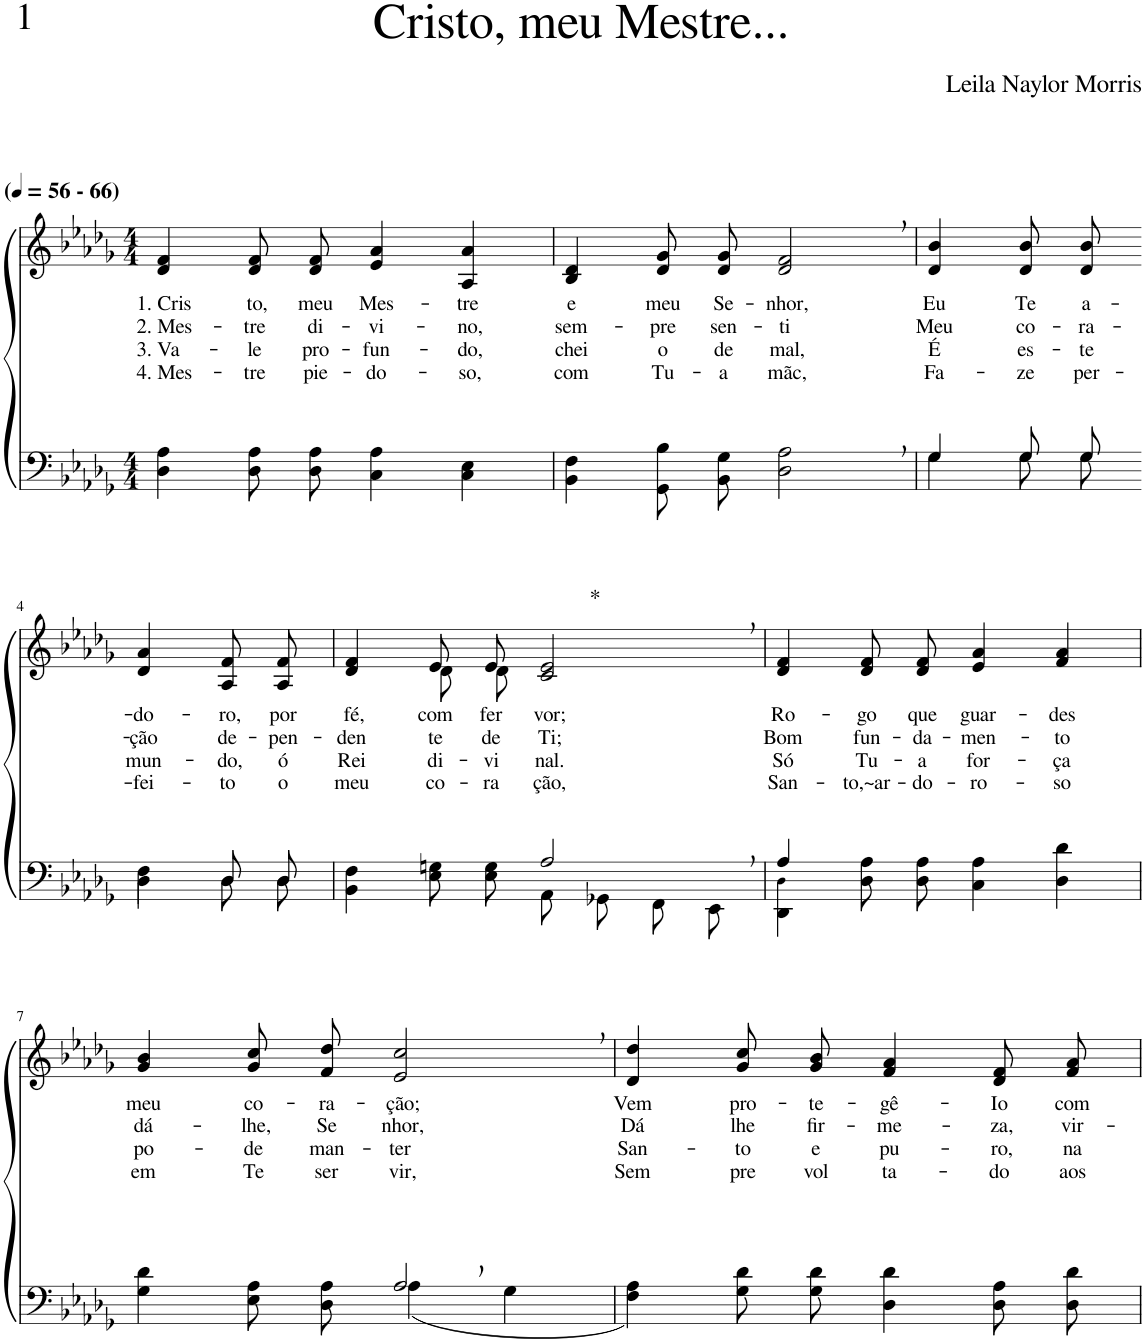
**kern	**kern	**text	**text	**text	**text	**harte
*part2	*part1	*part1	*part1	*part1	*part1	*part1
*staff2	*staff1	*staff1	*staff1	*staff1	*staff1	*
*I"Parte III e IV	*I"Parte I e II	*	*	*	*	*
*clefF4	*clefG2	*	*	*	*	*
*Trd-1c-2	*Trd-1c-2	*	*	*	*	*
*k[b-e-a-d-g-]	*k[b-e-a-d-g-]	*	*	*	*	*
*M4/4	*M4/4	*	*	*	*	*
*MM56	*MM56	*	*	*	*	*
=1	=1	=1	=1	=1	=1	=1
!	!LO:TX:a:B:t=(	!	!	!	!	!
!	!LO:TX:a:B:t=- 66)	!	!	!	!	!
!	!	!LO:LY:b	!LO:LY:b	!LO:LY:b	!LO:LY:b	!
4D-\ 4A-\	4d-/ 4f/	1. Cris	2. Mes-	3. Va-	4. Mes-	.
!	!	!LO:LY:b	!LO:LY:b	!LO:LY:b	!LO:LY:b	!
8D-\ 8A-\L	8d-/ 8f/L	to,	-tre	-le	-tre	.
!	!	!LO:LY:b	!LO:LY:b	!LO:LY:b	!LO:LY:b	!
8D-\ 8A-\J	8d-/ 8f/J	meu	di-	pro-	pie-	.
!	!	!LO:LY:b	!LO:LY:b	!LO:LY:b	!LO:LY:b	!
4C\ 4A-\	4e-/ 4a-/	Mes-	-vi-	-fun-	-do-	.
!	!	!LO:LY:b	!LO:LY:b	!LO:LY:b	!LO:LY:b	!
4C\ 4E-\	4A-/ 4a-/	-tre	-no,	-do,	-so,	.
=2	=2	=2	=2	=2	=2	=2
!	!	!LO:LY:b	!LO:LY:b	!LO:LY:b	!LO:LY:b	!
4BB-\ 4F\	4B-/ 4d-/	e	sem-	chei	com	.
!	!	!LO:LY:b	!LO:LY:b	!LO:LY:b	!LO:LY:b	!
8GG-/ 8B-/L	8d-/ 8g-/L	meu	-pre	o	Tu-	.
!	!	!LO:LY:b	!LO:LY:b	!LO:LY:b	!LO:LY:b	!
8BB-/ 8G-/J	8d-/ 8g-/J	Se-	sen-	de	-a	.
!	!	!LO:LY:b	!LO:LY:b	!LO:LY:b	!LO:LY:b	!
2D-\, 2A-\,	2d-/, 2f/,	-nhor,	-ti	mal,	mãc,	.
=3	=3	=3	=3	=3	=3	=3
*^	*	*	*	*	*	*
!	!	!	!LO:LY:b	!LO:LY:b	!LO:LY:b	!LO:LY:b	!
4G-\	4G-/	4d-/ 4b-/	Eu	Meu	É	Fa-	.
!	!	!	!LO:LY:b	!LO:LY:b	!LO:LY:b	!LO:LY:b	!
8G-\L	8G-/L	8d-/ 8b-/L	Te	co-	es-	-ze	.
!	!	!	!LO:LY:b	!LO:LY:b	!LO:LY:b	!LO:LY:b	!
8G-\J	8G-/J	8d-/ 8b-/J	a-	-ra-	-te	per-	.
!!LO:LB:g=z
=4-	=4-	=4-	=4-	=4-	=4-	=4-	=4-
!	!	!	!LO:LY:b	!LO:LY:b	!LO:LY:b	!LO:LY:b	!
4F\	4D-\	4d-/ 4a-/	-do-	-ção	mun-	-fei-	.
!	!	!	!LO:LY:b	!LO:LY:b	!LO:LY:b	!LO:LY:b	!
8D-/L	8D-\L	8A-/ 8f/L	-ro,	de-	-do,	-to	.
!	!	!	!LO:LY:b	!LO:LY:b	!LO:LY:b	!LO:LY:b	!
8D-/J	8D-\J	8A-/ 8f/J	por	-pen-	ó	o	.
=5	=5	=5	=5	=5	=5	=5	=5
!	!	!	!LO:LY:b	!LO:LY:b	!LO:LY:b	!LO:LY:b	!
*	*	*^	*	*	*	*	*
2ryy	4BB-\ 4F\	4d-/ 4f/	4ryy	fé,	-den-	Rei	meu	.
!	!	!	!	!LO:LY:b	!LO:LY:b	!LO:LY:b	!LO:LY:b	!
.	8E-\ 8Gn\L	8e-/L	8d-\L	com	-te	di-	co-	.
!	!	!	!	!LO:LY:b	!LO:LY:b	!LO:LY:b	!LO:LY:b	!
.	8E-\ 8G\J	8e-/J	8d-\J	fer-	de	-vi-	-ra-	.
!	!	!	!	!LO:LY:b	!LO:LY:b	!LO:LY:b	!LO:LY:b	!LO:H:kt=*
2A-,/	8AA-\L	2c/, 2e-/,	2ryy	-vor;	Ti;	-nal.	-ção,	N
.	8GG-X\J	.	.	.	.	.	.	.
.	8FF\L	.	.	.	.	.	.	.
.	8EE-\J	.	.	.	.	.	.	.
*	*	*v	*v	*	*	*	*	*
=6	=6	=6	=6	=6	=6	=6	=6
!	!	!	!LO:LY:b	!LO:LY:b	!LO:LY:b	!LO:LY:b	!
4A-/	4DD-\ 4D-!\	4d-/ 4f/	Ro-	Bom	Só	San-	.
!	!	!	!LO:LY:b	!LO:LY:b	!LO:LY:b	!LO:LY:b	!
2.ryy	8D-\ 8A-\L	8d-/ 8f/L	-go	fun-	Tu-	-to,~ar-	.
!	!	!	!LO:LY:b	!LO:LY:b	!LO:LY:b	!LO:LY:b	!
.	8D-\ 8A-\J	8d-/ 8f/J	que	-da-	-a	-do-	.
!	!	!	!LO:LY:b	!LO:LY:b	!LO:LY:b	!LO:LY:b	!
.	4C\ 4A-\	4e-/ 4a-/	guar-	-men-	for-	-ro-	.
!	!	!	!LO:LY:b	!LO:LY:b	!LO:LY:b	!LO:LY:b	!
.	4D-\ 4d-\	4f/ 4a-/	-des	-to	-ça	-so	.
!!LO:LB:g=z
=7	=7	=7	=7	=7	=7	=7	=7
!	!	!	!LO:LY:b	!LO:LY:b	!LO:LY:b	!LO:LY:b	!
2ryy	4G-\ 4d-\	4g-/ 4b-/	meu	dá-	po-	em	.
!	!	!	!LO:LY:b	!LO:LY:b	!LO:LY:b	!LO:LY:b	!
.	8E-\ 8A-\L	8g-\ 8cc\L	co-	-lhe,	-de	Te	.
!	!	!	!LO:LY:b	!LO:LY:b	!LO:LY:b	!LO:LY:b	!
.	8D-\ 8A-\J	8f\ 8dd-\J	-ra-	Se	man-	ser	.
!	!	!	!LO:LY:b	!LO:LY:b	!LO:LY:b	!LO:LY:b	!
2A-,/	(4A-\	2e-/, 2cc/,	-ção;	nhor,	-ter	vir,	.
.	4G-\	.	.	.	.	.	.
=8	=8	=8	=8	=8	=8	=8	=8
!	!	!	!LO:LY:b	!LO:LY:b	!LO:LY:b	!LO:LY:b	!
*v	*v	*	*	*	*	*	*
4F\ 4A-\)	4d-/ 4dd-/	Vem	Dá	San-	Sem	.
!	!	!LO:LY:b	!LO:LY:b	!LO:LY:b	!LO:LY:b	!
8G-\ 8d-\L	8g-/ 8cc/L	pro-	lhe	-to	pre	.
!	!	!LO:LY:b	!LO:LY:b	!LO:LY:b	!LO:LY:b	!
8G-\ 8d-\J	8g-/ 8b-/J	-te-	fir-	e	vol	.
!	!	!LO:LY:b	!LO:LY:b	!LO:LY:b	!LO:LY:b	!
4D-\ 4d-\	4f/ 4a-/	-gê-	-me-	pu-	ta-	.
!	!	!LO:LY:b	!LO:LY:b	!LO:LY:b	!LO:LY:b	!
8D-\ 8A-\L	8d-/ 8f/L	-Io	-za,	-ro,	-do	.
!	!	!LO:LY:b	!LO:LY:b	!LO:LY:b	!LO:LY:b	!
8D-\ 8d-\J	8f/ 8a-/J	com	vir-	na	aos	.
=	=	=	=	=	=	=
*-	*-	*-	*-	*-	*-	*-
